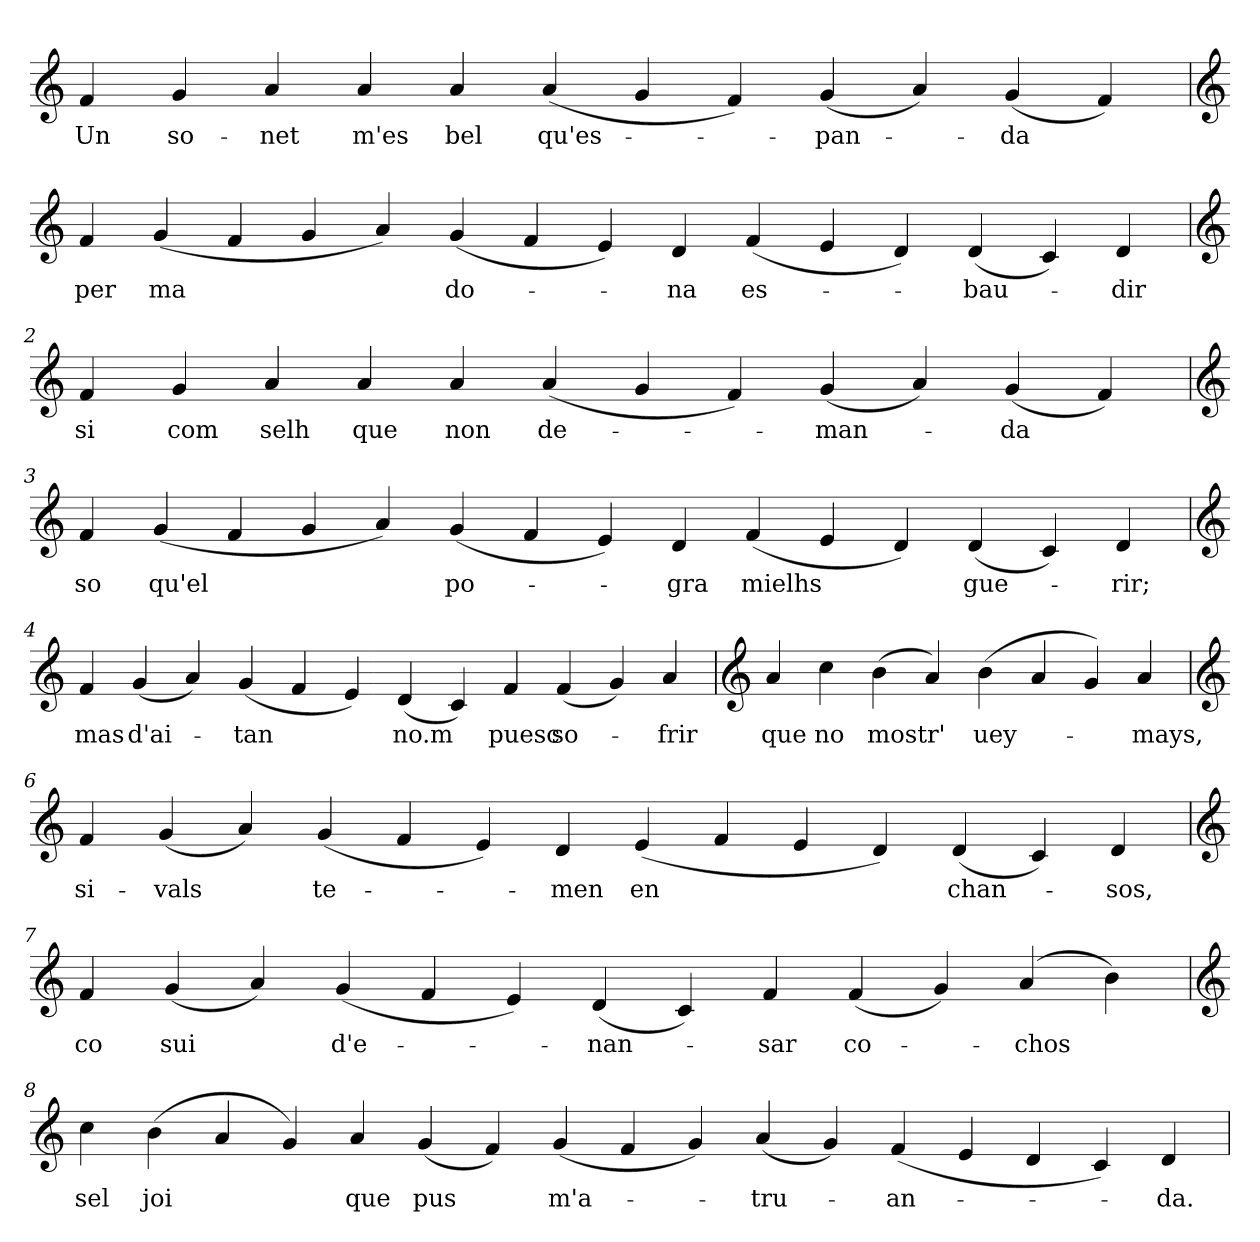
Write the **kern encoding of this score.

**kern	**text
*part1	*part1
*staff1	*staff1
*clefG2	*
=	=
4f	Un
4g	so-
4a	-net
4a	m'es
4a	bel
(4a	qu'es-
4g	.
4f)	.
(4g	-pan-
4a)	.
(4g	-da
4f)	.
=1	=1
*clefG2	*
4f	per
(4g	ma
4f	.
4g	.
4a)	.
(4g	do-
4f	.
4e)	.
4d	-na
(4f	es-
4e	.
4d)	.
(4d	-bau-
4c)	.
4d	-dir
=2	=2
*clefG2	*
4f	si
4g	com
4a	selh
4a	que
4a	non
(4a	de-
4g	.
4f)	.
(4g	-man-
4a)	.
(4g	-da
4f)	.
=3	=3
*clefG2	*
4f	so
(4g	qu'el
4f	.
4g	.
4a)	.
(4g	po-
4f	.
4e)	.
4d	-gra
(4f	mielhs
4e	.
4d)	.
(4d	gue-
4c)	.
4d	-rir;
=4	=4
*clefG2	*
4f	mas
(4g	d'ai-
4a)	.
(4g	-tan
4f	.
4e)	.
(4d	no.m
4c)	.
4f	puesc
(4f	so-
4g)	.
4a	-frir
=5	=5
*clefG2	*
4a	que
4cc	no
(4b	mostr'
4a)	.
(4b	uey-
4a	.
4g)	.
4a	-mays,
=6	=6
*clefG2	*
4f	si-
(4g	-vals
4a)	.
(4g	te-
4f	.
4e)	.
4d	-men
(4e	en
4f	.
4e	.
4d)	.
(4d	chan-
4c)	.
4d	-sos,
=7	=7
*clefG2	*
4f	co
(4g	sui
4a)	.
(4g	d'e-
4f	.
4e)	.
(4d	-nan-
4c)	.
4f	-sar
(4f	co-
4g)	.
(4a	-chos
4b)	.
=8	=8
*clefG2	*
4cc	sel
(4b	joi
4a	.
4g)	.
4a	que
(4g	pus
4f)	.
(4g	m'a-
4f	.
4g)	.
(4a	-tru-
4g)	.
(4f	-an-
4e	.
4d	.
4c)	.
4d	-da.
=	=
*-	*-
